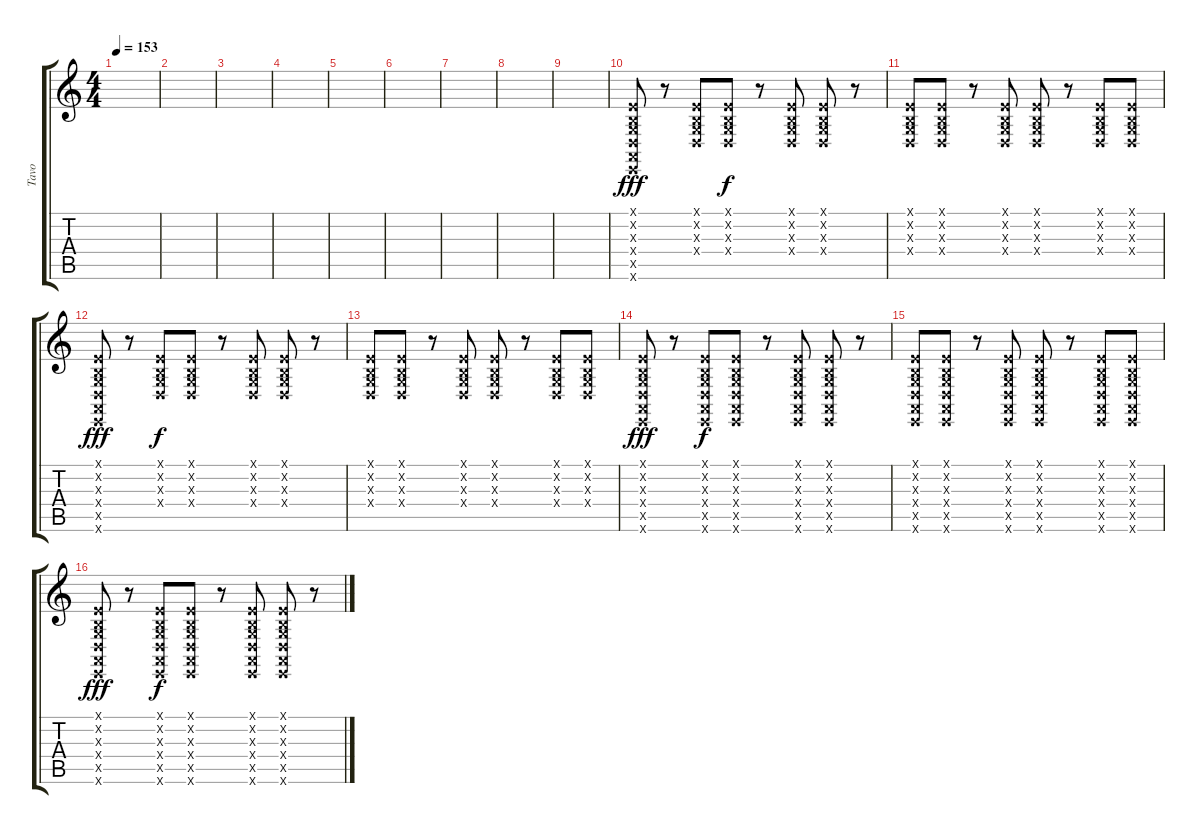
\track ("Tavo" "Tavo") {instrument tubularbells}
\staff {score tabs}
\tuning (E4 B3 G3 D3 A2 E2) {hide}
\ts (4 4)
\tempo 153
\clef g2
\ks c
|
|
|
|
|
|
|
|
|
(0.1{x} 0.2{x} 0.3{x} 0.4{x} 0.5{x} 0.6{x}).8{dy fff} r.8 (0.1{x} 0.2{x} 0.3{x} 0.4{x}).8 (0.1{x} 0.2{x} 0.3{x} 0.4{x}).8{dy f} r.8 (0.1{x} 0.2{x} 0.3{x} 0.4{x}).8 (0.1{x} 0.2{x} 0.3{x} 0.4{x}).8 r.8 |
(0.1{x} 0.2{x} 0.3{x} 0.4{x}).8 (0.1{x} 0.2{x} 0.3{x} 0.4{x}).8 r.8 (0.1{x} 0.2{x} 0.3{x} 0.4{x}).8 (0.1{x} 0.2{x} 0.3{x} 0.4{x}).8 r.8 (0.1{x} 0.2{x} 0.3{x} 0.4{x}).8 (0.1{x} 0.2{x} 0.3{x} 0.4{x}).8 |
(0.1{x} 0.2{x} 0.3{x} 0.4{x} 0.5{x} 0.6{x}).8{dy fff} r.8 (0.1{x} 0.2{x} 0.3{x} 0.4{x}).8{dy f} (0.1{x} 0.2{x} 0.3{x} 0.4{x}).8 r.8 (0.1{x} 0.2{x} 0.3{x} 0.4{x}).8 (0.1{x} 0.2{x} 0.3{x} 0.4{x}).8 r.8 |
(0.1{x} 0.2{x} 0.3{x} 0.4{x}).8 (0.1{x} 0.2{x} 0.3{x} 0.4{x}).8 r.8 (0.1{x} 0.2{x} 0.3{x} 0.4{x}).8 (0.1{x} 0.2{x} 0.3{x} 0.4{x}).8 r.8 (0.1{x} 0.2{x} 0.3{x} 0.4{x}).8 (0.1{x} 0.2{x} 0.3{x} 0.4{x}).8 |
(0.1{x} 0.2{x} 0.3{x} 0.4{x} 0.5{x} 0.6{x}).8{dy fff} r.8 (0.1{x} 0.2{x} 0.3{x} 0.4{x} 0.5{x} 0.6{x}).8{dy f} (0.1{x} 0.2{x} 0.3{x} 0.4{x} 0.5{x} 0.6{x}).8 r.8 (0.1{x} 0.2{x} 0.3{x} 0.4{x} 0.5{x} 0.6{x}).8 (0.1{x} 0.2{x} 0.3{x} 0.4{x} 0.5{x} 0.6{x}).8 r.8 |
(0.1{x} 0.2{x} 0.3{x} 0.4{x} 0.5{x} 0.6{x}).8 (0.1{x} 0.2{x} 0.3{x} 0.4{x} 0.5{x} 0.6{x}).8 r.8 (0.1{x} 0.2{x} 0.3{x} 0.4{x} 0.5{x} 0.6{x}).8 (0.1{x} 0.2{x} 0.3{x} 0.4{x} 0.5{x} 0.6{x}).8 r.8 (0.1{x} 0.2{x} 0.3{x} 0.4{x} 0.5{x} 0.6{x}).8 (0.1{x} 0.2{x} 0.3{x} 0.4{x} 0.5{x} 0.6{x}).8 |
(0.1{x} 0.2{x} 0.3{x} 0.4{x} 0.5{x} 0.6{x}).8{dy fff} r.8 (0.1{x} 0.2{x} 0.3{x} 0.4{x} 0.5{x} 0.6{x}).8{dy f} (0.1{x} 0.2{x} 0.3{x} 0.4{x} 0.5{x} 0.6{x}).8 r.8 (0.1{x} 0.2{x} 0.3{x} 0.4{x} 0.5{x} 0.6{x}).8 (0.1{x} 0.2{x} 0.3{x} 0.4{x} 0.5{x} 0.6{x}).8 r.8
